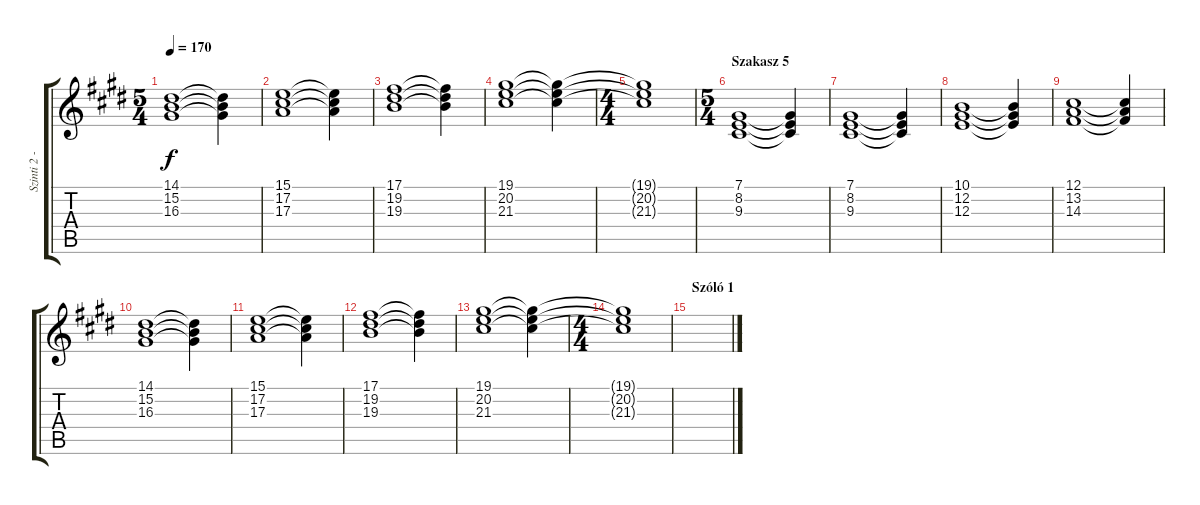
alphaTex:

\track ("Szinti 2 - Kórus, Strings" "Szinti 2 -") {instrument stringensemble1}
\staff {score tabs}
\tuning (Db4 Ab3 E3 B2 Gb2 Db2) {hide}
\ts (5 4)
\tempo 170
\clef g2
\ks c#minor
(14.1 15.2 16.3).1{dy f} (14.1{t} 15.2{t} 16.3{t}).4 |
(15.1 17.2 17.3).1 (15.1{t} 17.2{t} 17.3{t}).4 |
(17.1 19.2 19.3).1 (17.1{t} 19.2{t} 19.3{t}).4 |
(19.1 20.2 21.3).1 (19.1{t} 20.2{t} 21.3{t}).4 |
\ts (4 4)
(19.1{t} 20.2{t} 21.3{t}).1 |
\ts (5 4)
\section ("" "Szakasz 5")
(7.1 8.2 9.3).1 (7.1{t} 8.2{t} 9.3{t}).4 |
(7.1 8.2 9.3).1 (7.1{t} 8.2{t} 9.3{t}).4 |
(10.1 12.2 12.3).1 (10.1{t} 12.2{t} 12.3{t}).4 |
(12.1 13.2 14.3).1 (12.1{t} 13.2{t} 14.3{t}).4 |
(14.1 15.2 16.3).1 (14.1{t} 15.2{t} 16.3{t}).4 |
(15.1 17.2 17.3).1 (15.1{t} 17.2{t} 17.3{t}).4 |
(17.1 19.2 19.3).1 (17.1{t} 19.2{t} 19.3{t}).4 |
(19.1 20.2 21.3).1 (19.1{t} 20.2{t} 21.3{t}).4 |
\ts (4 4)
(19.1{t} 20.2{t} 21.3{t}).1 |
\section ("" "Szóló 1")
